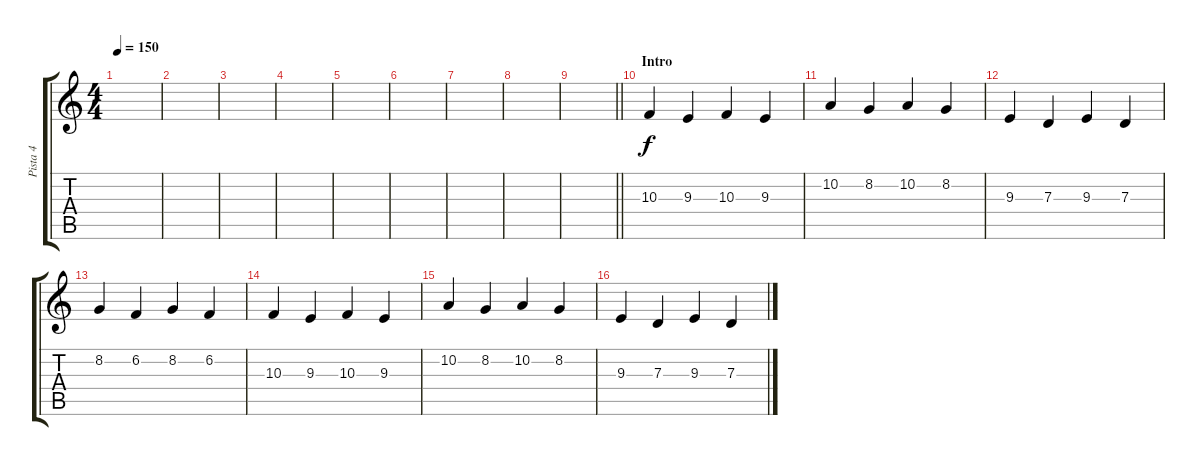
\track ("Pista 4" "Pista 4") {instrument accordion}
\staff {score tabs}
\tuning (E4 B3 G3 D3 A2 E2) {hide}
\ts (4 4)
\tempo 150
\clef g2
\ks c
|
|
|
|
|
|
|
|
\barLineRight lightlight
|
\section ("" "Intro")
10.3.4 9.3.4 10.3.4 9.3.4 |
10.2.4 8.2.4 10.2.4 8.2.4 |
9.3.4 7.3.4 9.3.4 7.3.4 |
8.2.4 6.2.4 8.2.4 6.2.4 |
10.3.4 9.3.4 10.3.4 9.3.4 |
10.2.4 8.2.4 10.2.4 8.2.4 |
9.3.4 7.3.4 9.3.4 7.3.4
